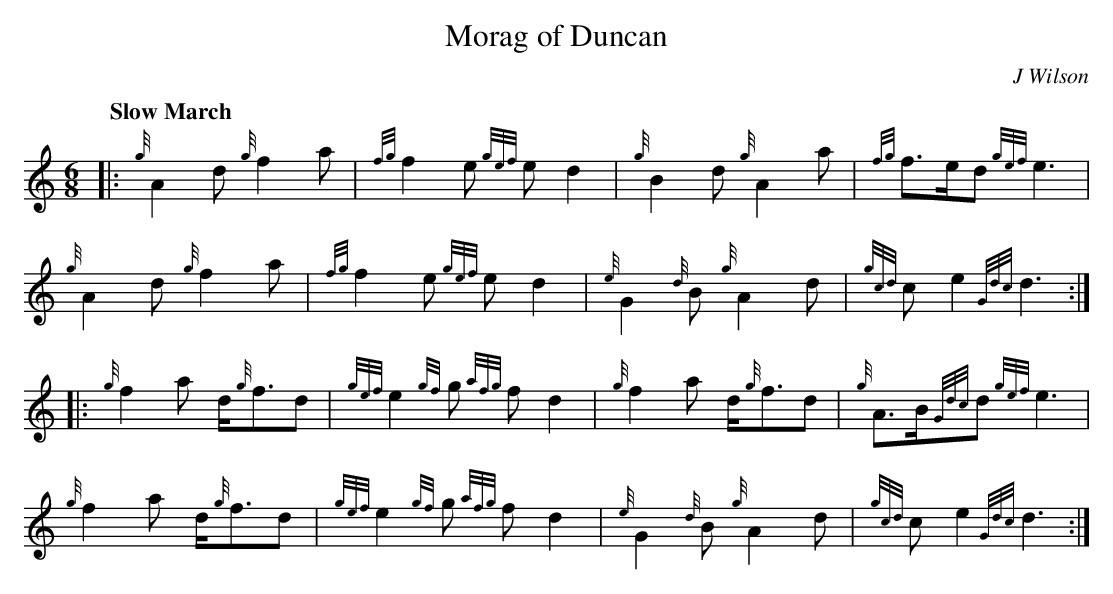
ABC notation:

X:1
T:Morag of Duncan
C:J Wilson
M:6/8
L:1/8
Q:"Slow March"
K:HP
|:{g}A2d {g}f2a|{fg}f2e {gef}ed2|\
{g}B2d {g}A2a|{fg}f>ed {gef}e3|$
{g}A2d {g}f2a|{fg}f2e {gef}ed2|\
{e}G2{d}B{g}A2d|{gcd}ce2{Gdc}d3:|$
|:{g}f2a d<{g}fd|{gef}e2{gf}g {afg}fd2|\
{g}f2a d<{g}fd|{g}A>B{Gdc}d {gef}e3|$
{g}f2a d<{g}fd|{gef}e2{gf}g {afg}fd2|\
{e}G2{d}B{g}A2d|{gcd}ce2{Gdc}d3:|$
